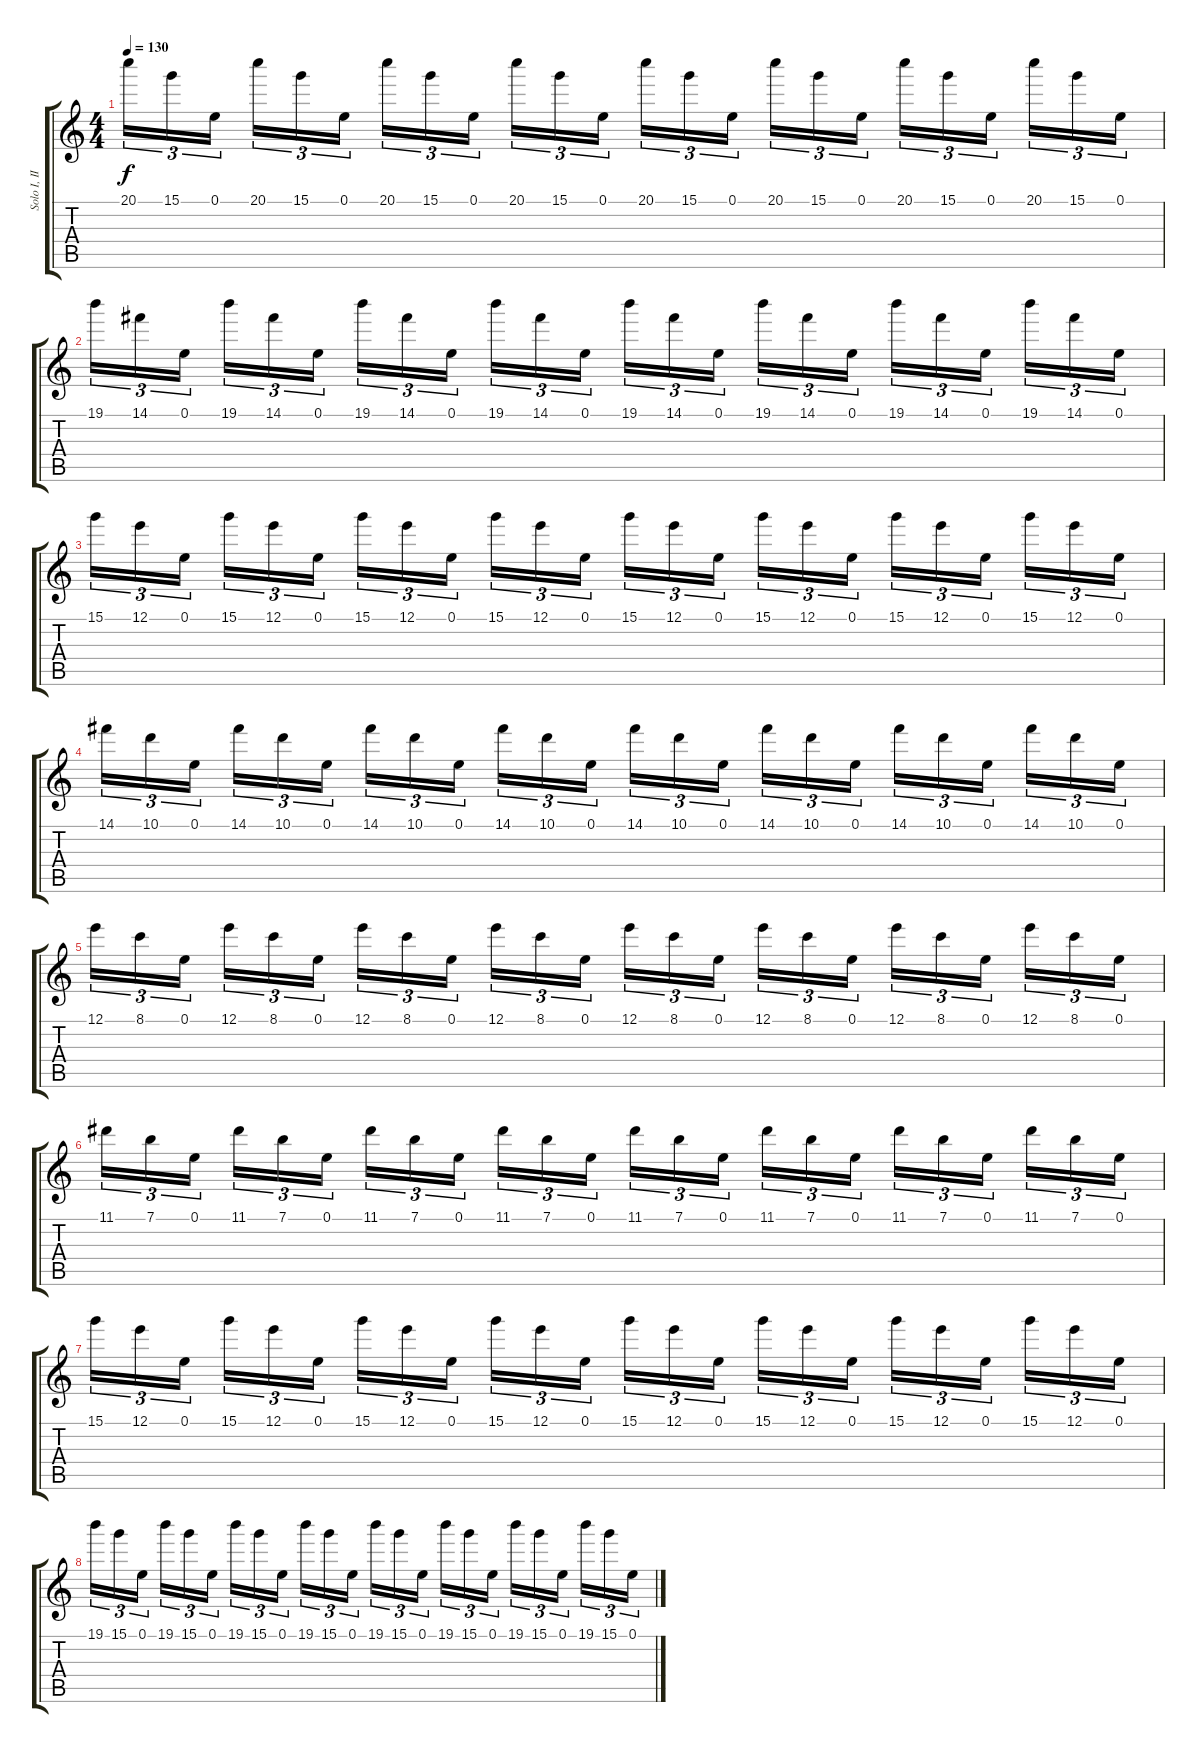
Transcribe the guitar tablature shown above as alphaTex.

\track ("Solo I, II" "Solo I, II") {instrument distortionguitar}
\staff {score tabs}
\tuning (E4 B3 G3 D3 A2 E2) {hide}
\ts (4 4)
\tempo 130
\clef g2
\ks c
20.1.16{tu (3 2) dy f} 15.1.16{tu (3 2)} 0.1.16{tu (3 2)} 20.1.16{tu (3 2)} 15.1.16{tu (3 2)} 0.1.16{tu (3 2)} 20.1.16{tu (3 2)} 15.1.16{tu (3 2)} 0.1.16{tu (3 2)} 20.1.16{tu (3 2)} 15.1.16{tu (3 2)} 0.1.16{tu (3 2)} 20.1.16{tu (3 2)} 15.1.16{tu (3 2)} 0.1.16{tu (3 2)} 20.1.16{tu (3 2)} 15.1.16{tu (3 2)} 0.1.16{tu (3 2)} 20.1.16{tu (3 2)} 15.1.16{tu (3 2)} 0.1.16{tu (3 2)} 20.1.16{tu (3 2)} 15.1.16{tu (3 2)} 0.1.16{tu (3 2)} |
19.1.16{tu (3 2)} 14.1.16{tu (3 2)} 0.1.16{tu (3 2)} 19.1.16{tu (3 2)} 14.1.16{tu (3 2)} 0.1.16{tu (3 2)} 19.1.16{tu (3 2)} 14.1.16{tu (3 2)} 0.1.16{tu (3 2)} 19.1.16{tu (3 2)} 14.1.16{tu (3 2)} 0.1.16{tu (3 2)} 19.1.16{tu (3 2)} 14.1.16{tu (3 2)} 0.1.16{tu (3 2)} 19.1.16{tu (3 2)} 14.1.16{tu (3 2)} 0.1.16{tu (3 2)} 19.1.16{tu (3 2)} 14.1.16{tu (3 2)} 0.1.16{tu (3 2)} 19.1.16{tu (3 2)} 14.1.16{tu (3 2)} 0.1.16{tu (3 2)} |
15.1.16{tu (3 2)} 12.1.16{tu (3 2)} 0.1.16{tu (3 2)} 15.1.16{tu (3 2)} 12.1.16{tu (3 2)} 0.1.16{tu (3 2)} 15.1.16{tu (3 2)} 12.1.16{tu (3 2)} 0.1.16{tu (3 2)} 15.1.16{tu (3 2)} 12.1.16{tu (3 2)} 0.1.16{tu (3 2)} 15.1.16{tu (3 2)} 12.1.16{tu (3 2)} 0.1.16{tu (3 2)} 15.1.16{tu (3 2)} 12.1.16{tu (3 2)} 0.1.16{tu (3 2)} 15.1.16{tu (3 2)} 12.1.16{tu (3 2)} 0.1.16{tu (3 2)} 15.1.16{tu (3 2)} 12.1.16{tu (3 2)} 0.1.16{tu (3 2)} |
14.1.16{tu (3 2)} 10.1.16{tu (3 2)} 0.1.16{tu (3 2)} 14.1.16{tu (3 2)} 10.1.16{tu (3 2)} 0.1.16{tu (3 2)} 14.1.16{tu (3 2)} 10.1.16{tu (3 2)} 0.1.16{tu (3 2)} 14.1.16{tu (3 2)} 10.1.16{tu (3 2)} 0.1.16{tu (3 2)} 14.1.16{tu (3 2)} 10.1.16{tu (3 2)} 0.1.16{tu (3 2)} 14.1.16{tu (3 2)} 10.1.16{tu (3 2)} 0.1.16{tu (3 2)} 14.1.16{tu (3 2)} 10.1.16{tu (3 2)} 0.1.16{tu (3 2)} 14.1.16{tu (3 2)} 10.1.16{tu (3 2)} 0.1.16{tu (3 2)} |
12.1.16{tu (3 2)} 8.1.16{tu (3 2)} 0.1.16{tu (3 2)} 12.1.16{tu (3 2)} 8.1.16{tu (3 2)} 0.1.16{tu (3 2)} 12.1.16{tu (3 2)} 8.1.16{tu (3 2)} 0.1.16{tu (3 2)} 12.1.16{tu (3 2)} 8.1.16{tu (3 2)} 0.1.16{tu (3 2)} 12.1.16{tu (3 2)} 8.1.16{tu (3 2)} 0.1.16{tu (3 2)} 12.1.16{tu (3 2)} 8.1.16{tu (3 2)} 0.1.16{tu (3 2)} 12.1.16{tu (3 2)} 8.1.16{tu (3 2)} 0.1.16{tu (3 2)} 12.1.16{tu (3 2)} 8.1.16{tu (3 2)} 0.1.16{tu (3 2)} |
11.1.16{tu (3 2)} 7.1.16{tu (3 2)} 0.1.16{tu (3 2)} 11.1.16{tu (3 2)} 7.1.16{tu (3 2)} 0.1.16{tu (3 2)} 11.1.16{tu (3 2)} 7.1.16{tu (3 2)} 0.1.16{tu (3 2)} 11.1.16{tu (3 2)} 7.1.16{tu (3 2)} 0.1.16{tu (3 2)} 11.1.16{tu (3 2)} 7.1.16{tu (3 2)} 0.1.16{tu (3 2)} 11.1.16{tu (3 2)} 7.1.16{tu (3 2)} 0.1.16{tu (3 2)} 11.1.16{tu (3 2)} 7.1.16{tu (3 2)} 0.1.16{tu (3 2)} 11.1.16{tu (3 2)} 7.1.16{tu (3 2)} 0.1.16{tu (3 2)} |
15.1.16{tu (3 2)} 12.1.16{tu (3 2)} 0.1.16{tu (3 2)} 15.1.16{tu (3 2)} 12.1.16{tu (3 2)} 0.1.16{tu (3 2)} 15.1.16{tu (3 2)} 12.1.16{tu (3 2)} 0.1.16{tu (3 2)} 15.1.16{tu (3 2)} 12.1.16{tu (3 2)} 0.1.16{tu (3 2)} 15.1.16{tu (3 2)} 12.1.16{tu (3 2)} 0.1.16{tu (3 2)} 15.1.16{tu (3 2)} 12.1.16{tu (3 2)} 0.1.16{tu (3 2)} 15.1.16{tu (3 2)} 12.1.16{tu (3 2)} 0.1.16{tu (3 2)} 15.1.16{tu (3 2)} 12.1.16{tu (3 2)} 0.1.16{tu (3 2)} |
19.1.16{tu (3 2)} 15.1.16{tu (3 2)} 0.1.16{tu (3 2)} 19.1.16{tu (3 2)} 15.1.16{tu (3 2)} 0.1.16{tu (3 2)} 19.1.16{tu (3 2)} 15.1.16{tu (3 2)} 0.1.16{tu (3 2)} 19.1.16{tu (3 2)} 15.1.16{tu (3 2)} 0.1.16{tu (3 2)} 19.1.16{tu (3 2)} 15.1.16{tu (3 2)} 0.1.16{tu (3 2)} 19.1.16{tu (3 2)} 15.1.16{tu (3 2)} 0.1.16{tu (3 2)} 19.1.16{tu (3 2)} 15.1.16{tu (3 2)} 0.1.16{tu (3 2)} 19.1.16{tu (3 2)} 15.1.16{tu (3 2)} 0.1.16{tu (3 2)}
